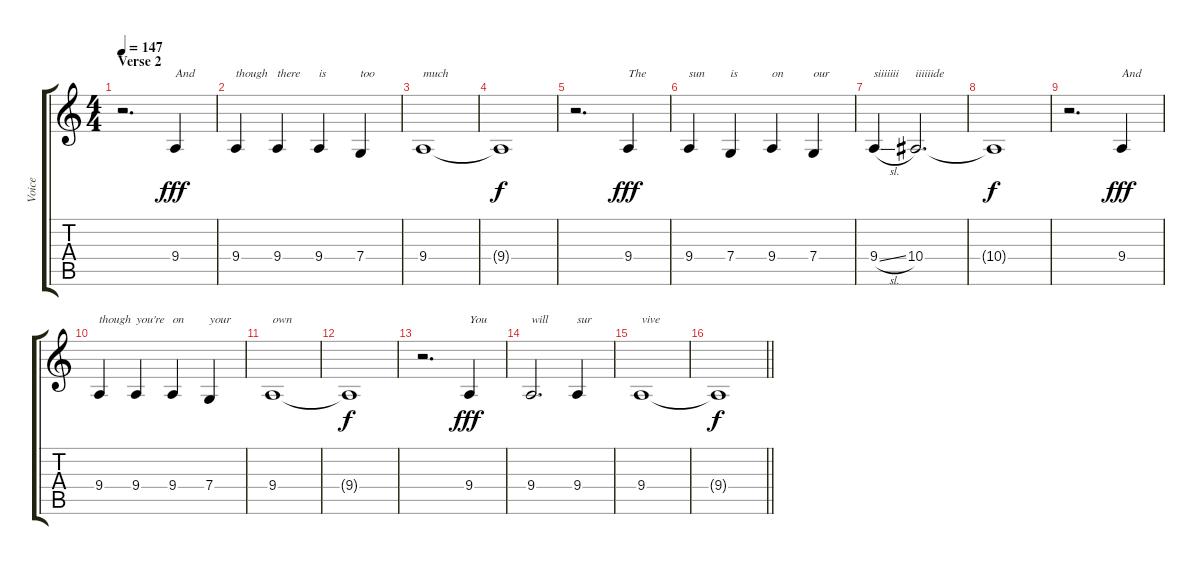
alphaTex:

\track ("Voice" "Voice") {instrument lead1square}
\staff {score tabs}
\tuning (D4 A3 F3 C3 G2 D2) {hide}
\ts (4 4)
\section ("" "Verse 2")
\tempo 147
\clef g2
\ks c
r.2{d dy f} 9.4.4{txt "And" dy fff} |
9.4.4{txt "though"} 9.4.4{txt "there"} 9.4.4{txt "is"} 7.4.4{txt "too"} |
9.4.1{txt "much"} |
9.4{t}.1{dy f} |
r.2{d} 9.4.4{txt "The" dy fff} |
9.4.4{txt "sun"} 7.4.4{txt "is"} 9.4.4{txt "on"} 7.4.4{txt "our"} |
9.4{sl}.4{txt "siiiiiii"} 10.4.2{d txt "iiiiiide"} |
10.4{t}.1{dy f} |
r.2{d} 9.4.4{txt "And" dy fff} |
9.4.4{txt "though"} 9.4.4{txt "you're"} 9.4.4{txt "on"} 7.4.4{txt "your"} |
9.4.1{txt "own"} |
9.4{t}.1{dy f} |
r.2{d} 9.4.4{txt "You" dy fff} |
9.4.2{d txt "will"} 9.4.4{txt "sur"} |
9.4.1{txt "vive"} |
\barLineRight lightlight
9.4{t}.1{dy f}
